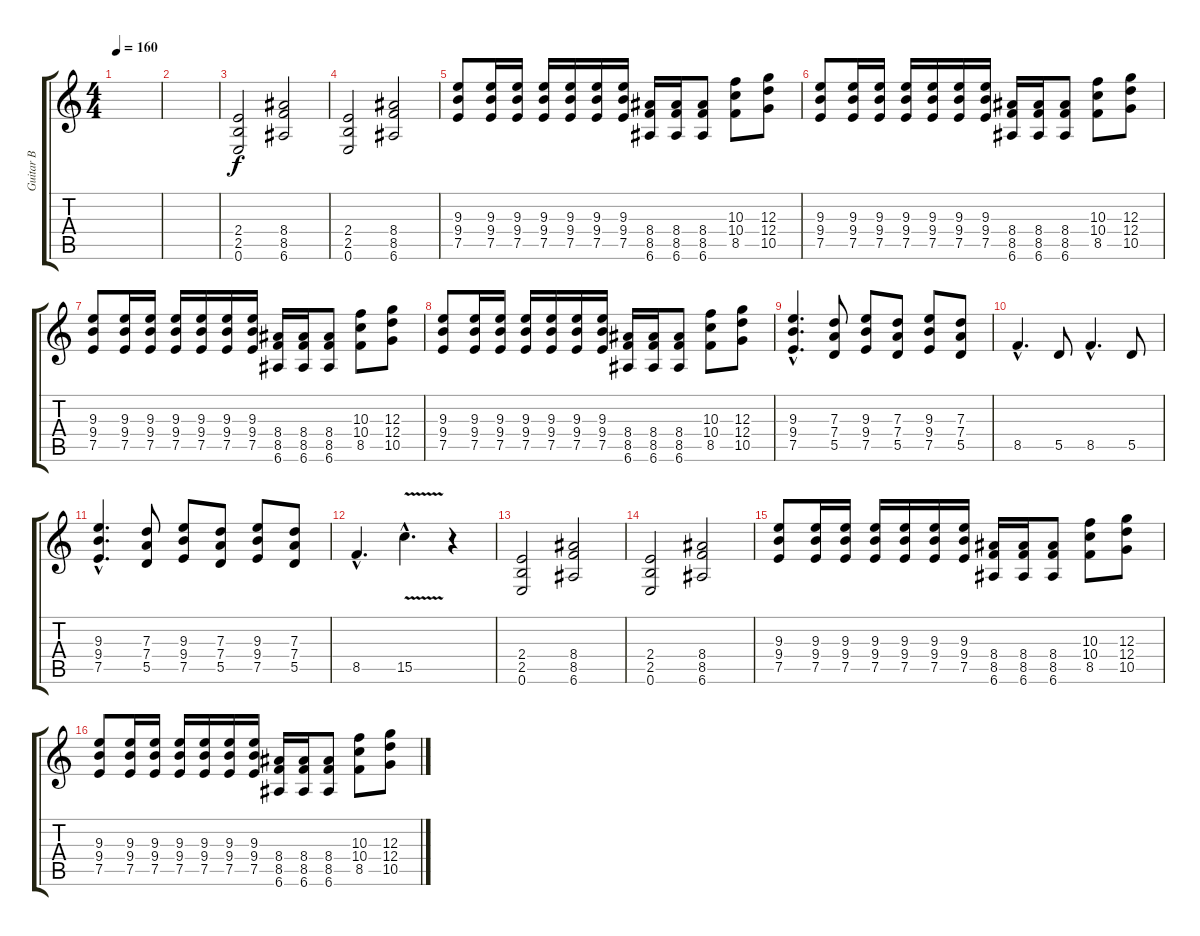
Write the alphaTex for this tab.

\track ("Guitar B" "Guitar B") {instrument distortionguitar}
\staff {score tabs}
\tuning (E4 B3 G3 D3 A2 E2) {hide}
\ts (4 4)
\tempo 160
\clef g2
\ks c
|
|
(2.4 2.5 0.6).2 (8.4 8.5 6.6).2 |
(2.4 2.5 0.6).2 (8.4 8.5 6.6).2 |
(9.3 9.4 7.5).8 (9.3 9.4 7.5).16 (9.3 9.4 7.5).16 (9.3 9.4 7.5).16 (9.3 9.4 7.5).16 (9.3 9.4 7.5).16 (9.3 9.4 7.5).16 (8.4 8.5 6.6).16 (8.4 8.5 6.6).16 (8.4 8.5 6.6).8 (10.3 10.4 8.5).8 (12.3 12.4 10.5).8 |
(9.3 9.4 7.5).8 (9.3 9.4 7.5).16 (9.3 9.4 7.5).16 (9.3 9.4 7.5).16 (9.3 9.4 7.5).16 (9.3 9.4 7.5).16 (9.3 9.4 7.5).16 (8.4 8.5 6.6).16 (8.4 8.5 6.6).16 (8.4 8.5 6.6).8 (10.3 10.4 8.5).8 (12.3 12.4 10.5).8 |
(9.3 9.4 7.5).8 (9.3 9.4 7.5).16 (9.3 9.4 7.5).16 (9.3 9.4 7.5).16 (9.3 9.4 7.5).16 (9.3 9.4 7.5).16 (9.3 9.4 7.5).16 (8.4 8.5 6.6).16 (8.4 8.5 6.6).16 (8.4 8.5 6.6).8 (10.3 10.4 8.5).8 (12.3 12.4 10.5).8 |
(9.3 9.4 7.5).8 (9.3 9.4 7.5).16 (9.3 9.4 7.5).16 (9.3 9.4 7.5).16 (9.3 9.4 7.5).16 (9.3 9.4 7.5).16 (9.3 9.4 7.5).16 (8.4 8.5 6.6).16 (8.4 8.5 6.6).16 (8.4 8.5 6.6).8 (10.3 10.4 8.5).8 (12.3 12.4 10.5).8 |
(9.3{hac} 9.4{hac} 7.5{hac}).4{d} (7.3 7.4 5.5).8 (9.3 9.4 7.5).8 (7.3 7.4 5.5).8 (9.3 9.4 7.5).8 (7.3 7.4 5.5).8 |
8.5{hac}.4{d} 5.5.8 8.5{hac}.4{d} 5.5.8 |
(9.3{hac} 9.4{hac} 7.5{hac}).4{d} (7.3 7.4 5.5).8 (9.3 9.4 7.5).8 (7.3 7.4 5.5).8 (9.3 9.4 7.5).8 (7.3 7.4 5.5).8 |
8.5{hac}.4{d} 15.5{v hac}.4{d} r.4 |
(2.4 2.5 0.6).2 (8.4 8.5 6.6).2 |
(2.4 2.5 0.6).2 (8.4 8.5 6.6).2 |
(9.3 9.4 7.5).8 (9.3 9.4 7.5).16 (9.3 9.4 7.5).16 (9.3 9.4 7.5).16 (9.3 9.4 7.5).16 (9.3 9.4 7.5).16 (9.3 9.4 7.5).16 (8.4 8.5 6.6).16 (8.4 8.5 6.6).16 (8.4 8.5 6.6).8 (10.3 10.4 8.5).8 (12.3 12.4 10.5).8 |
(9.3 9.4 7.5).8 (9.3 9.4 7.5).16 (9.3 9.4 7.5).16 (9.3 9.4 7.5).16 (9.3 9.4 7.5).16 (9.3 9.4 7.5).16 (9.3 9.4 7.5).16 (8.4 8.5 6.6).16 (8.4 8.5 6.6).16 (8.4 8.5 6.6).8 (10.3 10.4 8.5).8 (12.3 12.4 10.5).8
